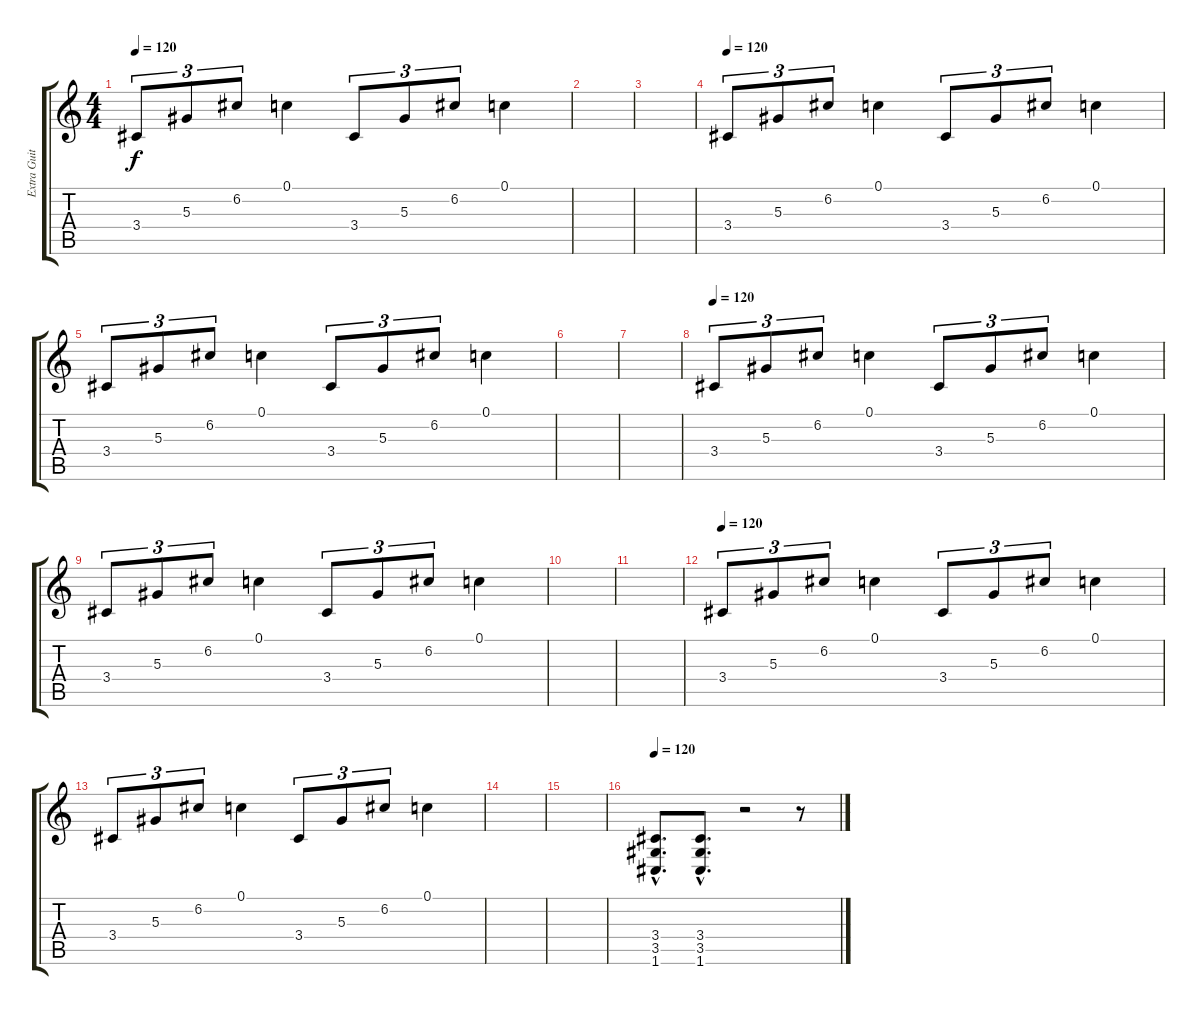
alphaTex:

\track ("Extra Guitar" "Extra Guit") {instrument distortionguitar}
\staff {score tabs}
\tuning (C4 G3 Eb3 Bb2 F2 C2) {hide}
\ts (4 4)
\tempo 120
\clef g2
\ks c
3.4.8{tu (3 2) dy f volume 7} 5.3.8{tu (3 2)} 6.2.8{tu (3 2)} 0.1.4 3.4.8{tu (3 2) volume 5} 5.3.8{tu (3 2)} 6.2.8{tu (3 2)} 0.1.4 |
|
|
\tempo 115
\tempo 120
3.4.8{tu (3 2) volume 13 instrument electricguitarclean} 5.3.8{tu (3 2)} 6.2.8{tu (3 2)} 0.1.4 3.4.8{tu (3 2) volume 10} 5.3.8{tu (3 2)} 6.2.8{tu (3 2)} 0.1.4 |
3.4.8{tu (3 2) volume 7} 5.3.8{tu (3 2)} 6.2.8{tu (3 2)} 0.1.4 3.4.8{tu (3 2) volume 5} 5.3.8{tu (3 2)} 6.2.8{tu (3 2)} 0.1.4 |
|
|
\tempo 115
\tempo 120
3.4.8{tu (3 2) volume 13 instrument electricguitarclean} 5.3.8{tu (3 2)} 6.2.8{tu (3 2)} 0.1.4 3.4.8{tu (3 2) volume 10} 5.3.8{tu (3 2)} 6.2.8{tu (3 2)} 0.1.4 |
3.4.8{tu (3 2) volume 7} 5.3.8{tu (3 2)} 6.2.8{tu (3 2)} 0.1.4 3.4.8{tu (3 2) volume 5} 5.3.8{tu (3 2)} 6.2.8{tu (3 2)} 0.1.4 |
|
|
\tempo 115
\tempo 120
3.4.8{tu (3 2) volume 13 instrument electricguitarclean} 5.3.8{tu (3 2)} 6.2.8{tu (3 2)} 0.1.4 3.4.8{tu (3 2) volume 10} 5.3.8{tu (3 2)} 6.2.8{tu (3 2)} 0.1.4 |
3.4.8{tu (3 2) volume 7} 5.3.8{tu (3 2)} 6.2.8{tu (3 2)} 0.1.4 3.4.8{tu (3 2) volume 5} 5.3.8{tu (3 2)} 6.2.8{tu (3 2)} 0.1.4 |
|
|
\tempo 120
(3.4{hac} 3.5{hac} 1.6{hac}).8{d volume 13 instrument distortionguitar} (3.4{hac} 3.5{hac} 1.6{hac}).8{d} r.2 r.8
